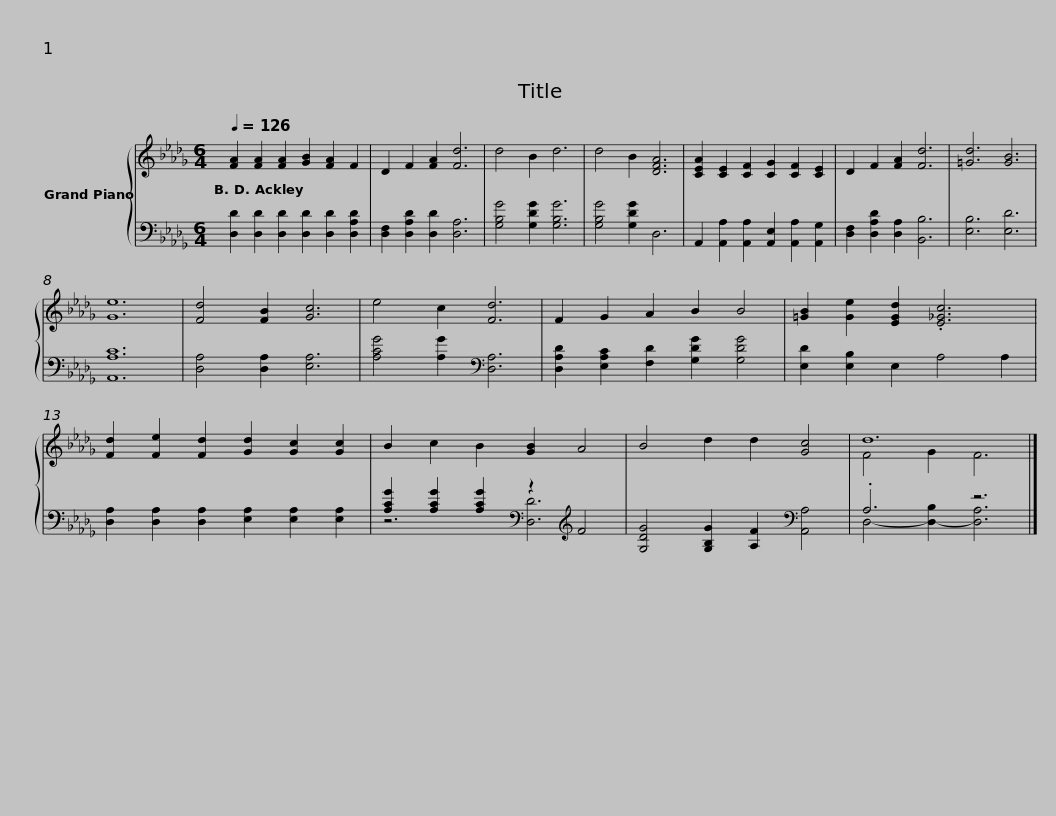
X:1
%%score { ( 1 4 ) | ( 2 3 ) }
L:1/8
Q:1/4=126
M:6/4
I:linebreak $
K:Db
V:1 treble
V:4 treble
V:2 bass
V:3 bass
V:1
 [FA]2 [FA]2 [FA]2 [GB]2 [FA]2 F2 | D2 F2 [FA]2 [Fd]6 | d4 B2 d6 | d4 B2 [DFA]6 | [CEA]2 [CE]2 [CF]2 [CG]2 [CF]2 [CE]2 | %5
 D2 F2 [FA]2 [Fd]6 |$ [=Gd]6 [GB]6 | [Ge]12 | [Fd]4 [FB]2 [Gc]6 | e4 c2 [Fd]6 | %10
 F2 G2 A2 B2 B4 | [=GB]2 [Ge]2 [EGd]2 .[E_Gc]6 | [Fd]2 [Fe]2 [Fd]2 [Gd]2 [Gc]2 [Gc]2 |$ B2 c2 B2 [GB]2 A4 | B4 d2 d2 [Gc]4 | %15
 d12 |] %16
V:2
 [D,D]2 [D,D]2 [D,D]2 [D,D]2 [D,D]2 [D,A,D]2 | [D,F,]2 [D,A,D]2 [D,D]2 [D,A,]6 | [G,B,G]4 [G,DG]2 [G,B,G]6 | [G,B,G]4 [G,DG]2 D,6 | A,,2 [A,,A,]2 [A,,A,]2 [A,,E,]2 [A,,A,]2 [A,,G,]2 | %5
 [D,F,]2 [D,A,D]2 [D,A,]2 [B,,B,]6 |$ [E,B,]6 [E,D]6 | [A,,A,C]12 | [D,A,]4 [D,A,]2 [E,A,]6 | [A,CG]4 [A,G]2[K:bass] [D,A,]6 | %10
 [D,A,D]2 [E,A,C]2 [F,D]2 [G,DG]2 [G,DG]4 | [E,D]2 [E,B,]2 E,2 A,4 A,2 | [D,A,]2 [D,A,]2 [D,A,]2 [E,A,]2 [E,A,]2 [E,A,]2 |$ [A,CG]2 [A,CG]2 [A,CG]2[K:bass] z2[K:treble] F4 | [G,DG]4 [G,B,G]2 [A,F]2[K:bass] [A,,A,]4 | %15
 .A,6 z6 |] %16
V:3
 x12 | x12 | x12 | x12 | x12 | %5
 x12 |$ x12 | x12 | x12 | x6[K:bass] x6 | %10
 x12 | x12 | x12 |$ z6[K:bass] [D,D]6[K:treble] | x8[K:bass] x4 | %15
 D,4- [D,-B,]2 [D,A,]6 |] %16
V:4
 x12 | x12 | x12 | x12 | x12 | %5
 x12 |$ x12 | x12 | x12 | x12 | %10
 x12 | x12 | x12 |$ x12 | x12 | %15
 F4 G2 F6 |] %16
